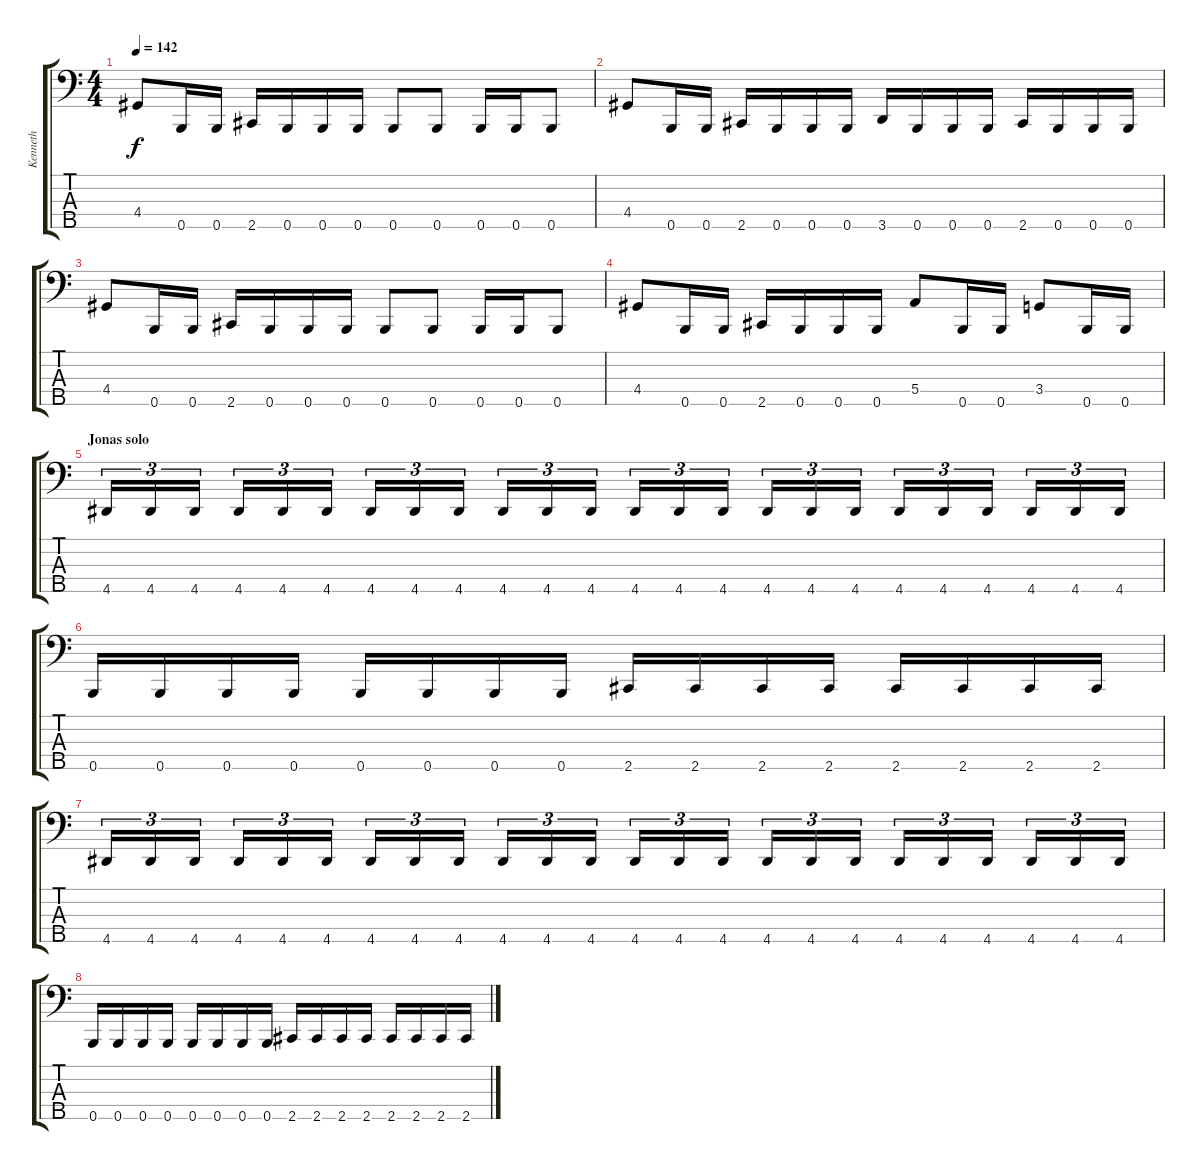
\track ("Kenneth" "Kenneth") {instrument electricbasspick}
\staff {score tabs}
\tuning (G2 D2 A1 E1 B0) {hide}
\ts (4 4)
\tempo 142
\clef f4
\ks c
4.4.8{dy f} 0.5.16 0.5.16 2.5.16 0.5.16 0.5.16 0.5.16 0.5.8 0.5.8 0.5.16 0.5.16 0.5.8 |
4.4.8 0.5.16 0.5.16 2.5.16 0.5.16 0.5.16 0.5.16 3.5.16 0.5.16 0.5.16 0.5.16 2.5.16 0.5.16 0.5.16 0.5.16 |
4.4.8 0.5.16 0.5.16 2.5.16 0.5.16 0.5.16 0.5.16 0.5.8 0.5.8 0.5.16 0.5.16 0.5.8 |
4.4.8 0.5.16 0.5.16 2.5.16 0.5.16 0.5.16 0.5.16 5.4.8 0.5.16 0.5.16 3.4.8 0.5.16 0.5.16 |
\section ("" "Jonas solo")
4.5.16{tu (3 2)} 4.5.16{tu (3 2)} 4.5.16{tu (3 2)} 4.5.16{tu (3 2)} 4.5.16{tu (3 2)} 4.5.16{tu (3 2)} 4.5.16{tu (3 2)} 4.5.16{tu (3 2)} 4.5.16{tu (3 2)} 4.5.16{tu (3 2)} 4.5.16{tu (3 2)} 4.5.16{tu (3 2)} 4.5.16{tu (3 2)} 4.5.16{tu (3 2)} 4.5.16{tu (3 2)} 4.5.16{tu (3 2)} 4.5.16{tu (3 2)} 4.5.16{tu (3 2)} 4.5.16{tu (3 2)} 4.5.16{tu (3 2)} 4.5.16{tu (3 2)} 4.5.16{tu (3 2)} 4.5.16{tu (3 2)} 4.5.16{tu (3 2)} |
0.5.16 0.5.16 0.5.16 0.5.16 0.5.16 0.5.16 0.5.16 0.5.16 2.5.16 2.5.16 2.5.16 2.5.16 2.5.16 2.5.16 2.5.16 2.5.16 |
4.5.16{tu (3 2)} 4.5.16{tu (3 2)} 4.5.16{tu (3 2)} 4.5.16{tu (3 2)} 4.5.16{tu (3 2)} 4.5.16{tu (3 2)} 4.5.16{tu (3 2)} 4.5.16{tu (3 2)} 4.5.16{tu (3 2)} 4.5.16{tu (3 2)} 4.5.16{tu (3 2)} 4.5.16{tu (3 2)} 4.5.16{tu (3 2)} 4.5.16{tu (3 2)} 4.5.16{tu (3 2)} 4.5.16{tu (3 2)} 4.5.16{tu (3 2)} 4.5.16{tu (3 2)} 4.5.16{tu (3 2)} 4.5.16{tu (3 2)} 4.5.16{tu (3 2)} 4.5.16{tu (3 2)} 4.5.16{tu (3 2)} 4.5.16{tu (3 2)} |
0.5.16 0.5.16 0.5.16 0.5.16 0.5.16 0.5.16 0.5.16 0.5.16 2.5.16 2.5.16 2.5.16 2.5.16 2.5.16 2.5.16 2.5.16 2.5.16
